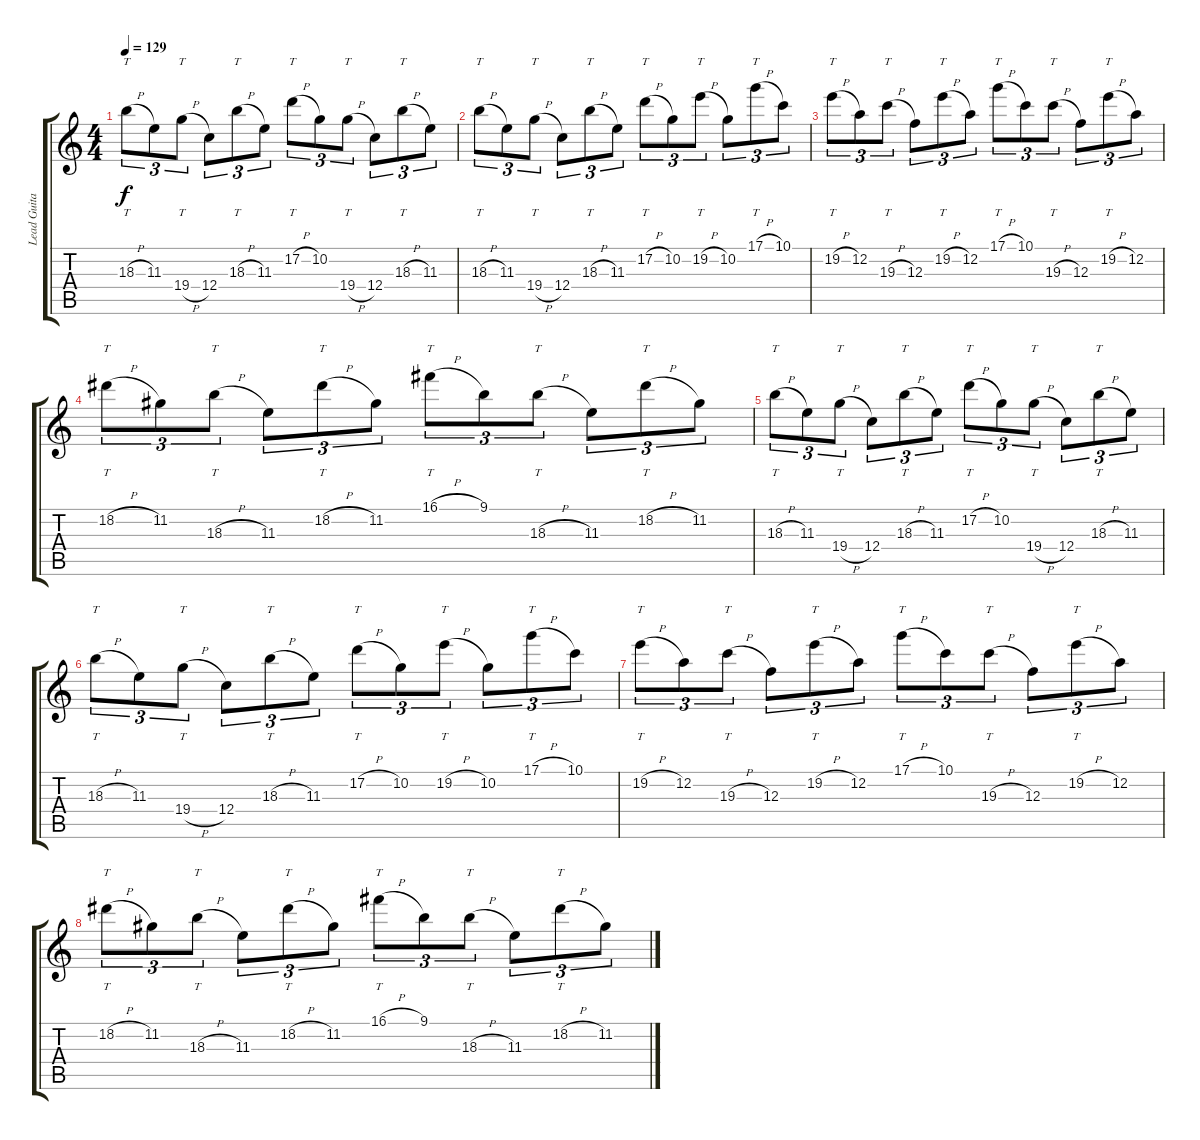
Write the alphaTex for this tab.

\track ("Lead Guitar 1" "Lead Guita") {instrument distortionguitar}
\staff {score tabs}
\tuning (D4 A3 F3 C3 G2 C2) {hide}
\ts (4 4)
\tempo 129
\clef g2
\ks c
18.3{h}.8{tt tu (3 2) dy f} 11.3.8{tu (3 2)} 19.4{h}.8{tt tu (3 2)} 12.4.8{tu (3 2)} 18.3{h}.8{tt tu (3 2)} 11.3.8{tu (3 2)} 17.2{h}.8{tt tu (3 2)} 10.2.8{tu (3 2)} 19.4{h}.8{tt tu (3 2)} 12.4.8{tu (3 2)} 18.3{h}.8{tt tu (3 2)} 11.3.8{tu (3 2)} |
18.3{h}.8{tt tu (3 2)} 11.3.8{tu (3 2)} 19.4{h}.8{tt tu (3 2)} 12.4.8{tu (3 2)} 18.3{h}.8{tt tu (3 2)} 11.3.8{tu (3 2)} 17.2{h}.8{tt tu (3 2)} 10.2.8{tu (3 2)} 19.2{h}.8{tt tu (3 2)} 10.2.8{tu (3 2)} 17.1{h}.8{tt tu (3 2)} 10.1.8{tu (3 2)} |
19.2{h}.8{tt tu (3 2)} 12.2.8{tu (3 2)} 19.3{h}.8{tt tu (3 2)} 12.3.8{tu (3 2)} 19.2{h}.8{tt tu (3 2)} 12.2.8{tu (3 2)} 17.1{h}.8{tt tu (3 2)} 10.1.8{tu (3 2)} 19.3{h}.8{tt tu (3 2)} 12.3.8{tu (3 2)} 19.2{h}.8{tt tu (3 2)} 12.2.8{tu (3 2)} |
18.2{h}.8{tt tu (3 2)} 11.2.8{tu (3 2)} 18.3{h}.8{tt tu (3 2)} 11.3.8{tu (3 2)} 18.2{h}.8{tt tu (3 2)} 11.2.8{tu (3 2)} 16.1{h}.8{tt tu (3 2)} 9.1.8{tu (3 2)} 18.3{h}.8{tt tu (3 2)} 11.3.8{tu (3 2)} 18.2{h}.8{tt tu (3 2)} 11.2.8{tu (3 2)} |
18.3{h}.8{tt tu (3 2)} 11.3.8{tu (3 2)} 19.4{h}.8{tt tu (3 2)} 12.4.8{tu (3 2)} 18.3{h}.8{tt tu (3 2)} 11.3.8{tu (3 2)} 17.2{h}.8{tt tu (3 2)} 10.2.8{tu (3 2)} 19.4{h}.8{tt tu (3 2)} 12.4.8{tu (3 2)} 18.3{h}.8{tt tu (3 2)} 11.3.8{tu (3 2)} |
18.3{h}.8{tt tu (3 2)} 11.3.8{tu (3 2)} 19.4{h}.8{tt tu (3 2)} 12.4.8{tu (3 2)} 18.3{h}.8{tt tu (3 2)} 11.3.8{tu (3 2)} 17.2{h}.8{tt tu (3 2)} 10.2.8{tu (3 2)} 19.2{h}.8{tt tu (3 2)} 10.2.8{tu (3 2)} 17.1{h}.8{tt tu (3 2)} 10.1.8{tu (3 2)} |
19.2{h}.8{tt tu (3 2)} 12.2.8{tu (3 2)} 19.3{h}.8{tt tu (3 2)} 12.3.8{tu (3 2)} 19.2{h}.8{tt tu (3 2)} 12.2.8{tu (3 2)} 17.1{h}.8{tt tu (3 2)} 10.1.8{tu (3 2)} 19.3{h}.8{tt tu (3 2)} 12.3.8{tu (3 2)} 19.2{h}.8{tt tu (3 2)} 12.2.8{tu (3 2)} |
18.2{h}.8{tt tu (3 2)} 11.2.8{tu (3 2)} 18.3{h}.8{tt tu (3 2)} 11.3.8{tu (3 2)} 18.2{h}.8{tt tu (3 2)} 11.2.8{tu (3 2)} 16.1{h}.8{tt tu (3 2)} 9.1.8{tu (3 2)} 18.3{h}.8{tt tu (3 2)} 11.3.8{tu (3 2)} 18.2{h}.8{tt tu (3 2)} 11.2.8{tu (3 2)}
